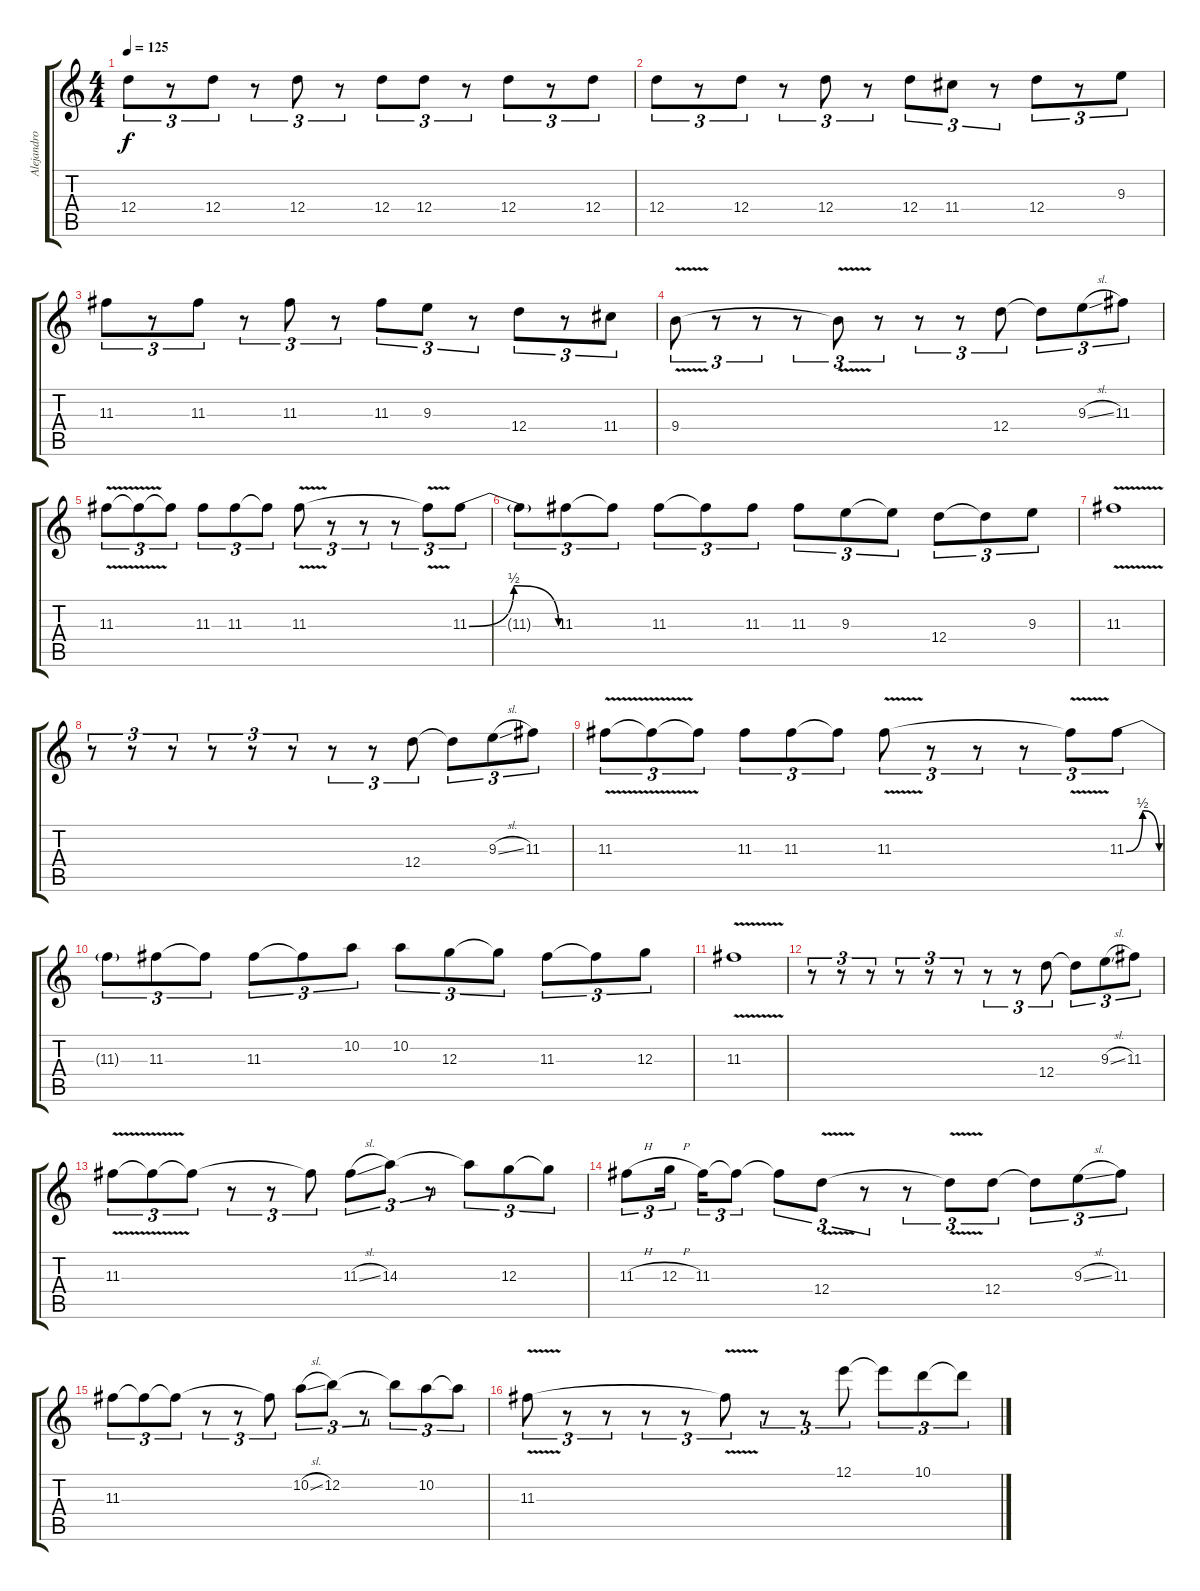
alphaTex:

\track ("Alejandro Marcovich" "Alejandro ") {instrument distortionguitar}
\staff {score tabs}
\tuning (E4 B3 G3 D3 A2 E2) {hide}
\ts (4 4)
\tempo 125
\clef g2
\ks c
12.4.8{tu (3 2) dy f} r.8{tu (3 2)} 12.4.8{tu (3 2)} r.8{tu (3 2)} 12.4.8{tu (3 2)} r.8{tu (3 2)} 12.4.8{tu (3 2)} 12.4.8{tu (3 2)} r.8{tu (3 2)} 12.4.8{tu (3 2)} r.8{tu (3 2)} 12.4.8{tu (3 2)} |
12.4.8{tu (3 2)} r.8{tu (3 2)} 12.4.8{tu (3 2)} r.8{tu (3 2)} 12.4.8{tu (3 2)} r.8{tu (3 2)} 12.4.8{tu (3 2)} 11.4.8{tu (3 2)} r.8{tu (3 2)} 12.4.8{tu (3 2)} r.8{tu (3 2)} 9.3.8{tu (3 2)} |
11.3.8{tu (3 2)} r.8{tu (3 2)} 11.3.8{tu (3 2)} r.8{tu (3 2)} 11.3.8{tu (3 2)} r.8{tu (3 2)} 11.3.8{tu (3 2)} 9.3.8{tu (3 2)} r.8{tu (3 2)} 12.4.8{tu (3 2)} r.8{tu (3 2)} 11.4.8{tu (3 2)} |
9.4{v}.8{tu (3 2)} r.8{tu (3 2)} r.8{tu (3 2)} r.8{tu (3 2)} 9.4{t}.8{tu (3 2)} r.8{tu (3 2)} r.8{tu (3 2)} r.8{tu (3 2)} 12.4.8{tu (3 2)} 12.4{t}.8{tu (3 2)} 9.3{sl}.8{tu (3 2)} 11.3.8{tu (3 2)} |
11.3{v}.8{tu (3 2)} 11.3{t}.8{tu (3 2)} 11.3{t}.8{tu (3 2)} 11.3.8{tu (3 2)} 11.3.8{tu (3 2)} 11.3{t}.8{tu (3 2)} 11.3{v}.8{tu (3 2)} r.8{tu (3 2)} r.8{tu (3 2)} r.8{tu (3 2)} 11.3{t}.8{tu (3 2)} 11.3{be (bendrelease 0 0 20 2 41 2 60 0)}.8{tu (3 2)} |
11.3{t}.8{tu (3 2)} 11.3.8{tu (3 2)} 11.3{t}.8{tu (3 2)} 11.3.8{tu (3 2)} 11.3{t}.8{tu (3 2)} 11.3.8{tu (3 2)} 11.3.8{tu (3 2)} 9.3.8{tu (3 2)} 9.3{t}.8{tu (3 2)} 12.4.8{tu (3 2)} 12.4{t}.8{tu (3 2)} 9.3.8{tu (3 2)} |
11.3{v}.1 |
r.8{tu (3 2)} r.8{tu (3 2)} r.8{tu (3 2)} r.8{tu (3 2)} r.8{tu (3 2)} r.8{tu (3 2)} r.8{tu (3 2)} r.8{tu (3 2)} 12.4.8{tu (3 2)} 12.4{t}.8{tu (3 2)} 9.3{sl}.8{tu (3 2)} 11.3.8{tu (3 2)} |
11.3{v}.8{tu (3 2)} 11.3{t}.8{tu (3 2)} 11.3{t}.8{tu (3 2)} 11.3.8{tu (3 2)} 11.3.8{tu (3 2)} 11.3{t}.8{tu (3 2)} 11.3{v}.8{tu (3 2)} r.8{tu (3 2)} r.8{tu (3 2)} r.8{tu (3 2)} 11.3{t}.8{tu (3 2)} 11.3{be (bendrelease 0 0 20 2 40 2 60 0)}.8{tu (3 2)} |
11.3{t}.8{tu (3 2)} 11.3.8{tu (3 2)} 11.3{t}.8{tu (3 2)} 11.3.8{tu (3 2)} 11.3{t}.8{tu (3 2)} 10.2.8{tu (3 2)} 10.2.8{tu (3 2)} 12.3.8{tu (3 2)} 12.3{t}.8{tu (3 2)} 11.3.8{tu (3 2)} 11.3{t}.8{tu (3 2)} 12.3.8{tu (3 2)} |
11.3{v}.1 |
r.8{tu (3 2)} r.8{tu (3 2)} r.8{tu (3 2)} r.8{tu (3 2)} r.8{tu (3 2)} r.8{tu (3 2)} r.8{tu (3 2)} r.8{tu (3 2)} 12.4.8{tu (3 2)} 12.4{t}.8{tu (3 2)} 9.3{sl}.8{tu (3 2)} 11.3.8{tu (3 2)} |
11.3{v}.8{tu (3 2)} 11.3{t}.8{tu (3 2)} 11.3{t}.8{tu (3 2)} r.8{tu (3 2)} r.8{tu (3 2)} 11.3{t}.8{tu (3 2)} 11.3{sl}.8{tu (3 2)} 14.3.8{tu (3 2)} r.8{tu (3 2)} 14.3{t}.8{tu (3 2)} 12.3.8{tu (3 2)} 12.3{t}.8{tu (3 2)} |
11.3{h}.8{tu (3 2)} 12.3{h}.16{tu (3 2) beam splitsecondary} 11.3.16{tu (3 2)} 11.3{t}.8{tu (3 2)} 11.3{t}.8{tu (3 2)} 12.4{v}.8{tu (3 2)} r.8{tu (3 2)} r.8{tu (3 2)} 12.4{t}.8{tu (3 2)} 12.4.8{tu (3 2)} 12.4{t}.8{tu (3 2)} 9.3{sl}.8{tu (3 2)} 11.3.8{tu (3 2)} |
11.3.8{tu (3 2)} 11.3{t}.8{tu (3 2)} 11.3{t}.8{tu (3 2)} r.8{tu (3 2)} r.8{tu (3 2)} 11.3{t}.8{tu (3 2)} 10.2{sl}.8{tu (3 2)} 12.2.8{tu (3 2)} r.8{tu (3 2)} 12.2{t}.8{tu (3 2)} 10.2.8{tu (3 2)} 10.2{t}.8{tu (3 2)} |
11.3{v}.8{tu (3 2)} r.8{tu (3 2)} r.8{tu (3 2)} r.8{tu (3 2)} r.8{tu (3 2)} 11.3{t}.8{tu (3 2)} r.8{tu (3 2)} r.8{tu (3 2)} 12.1.8{tu (3 2)} 12.1{t}.8{tu (3 2)} 10.1.8{tu (3 2)} 10.1{t}.8{tu (3 2)}
